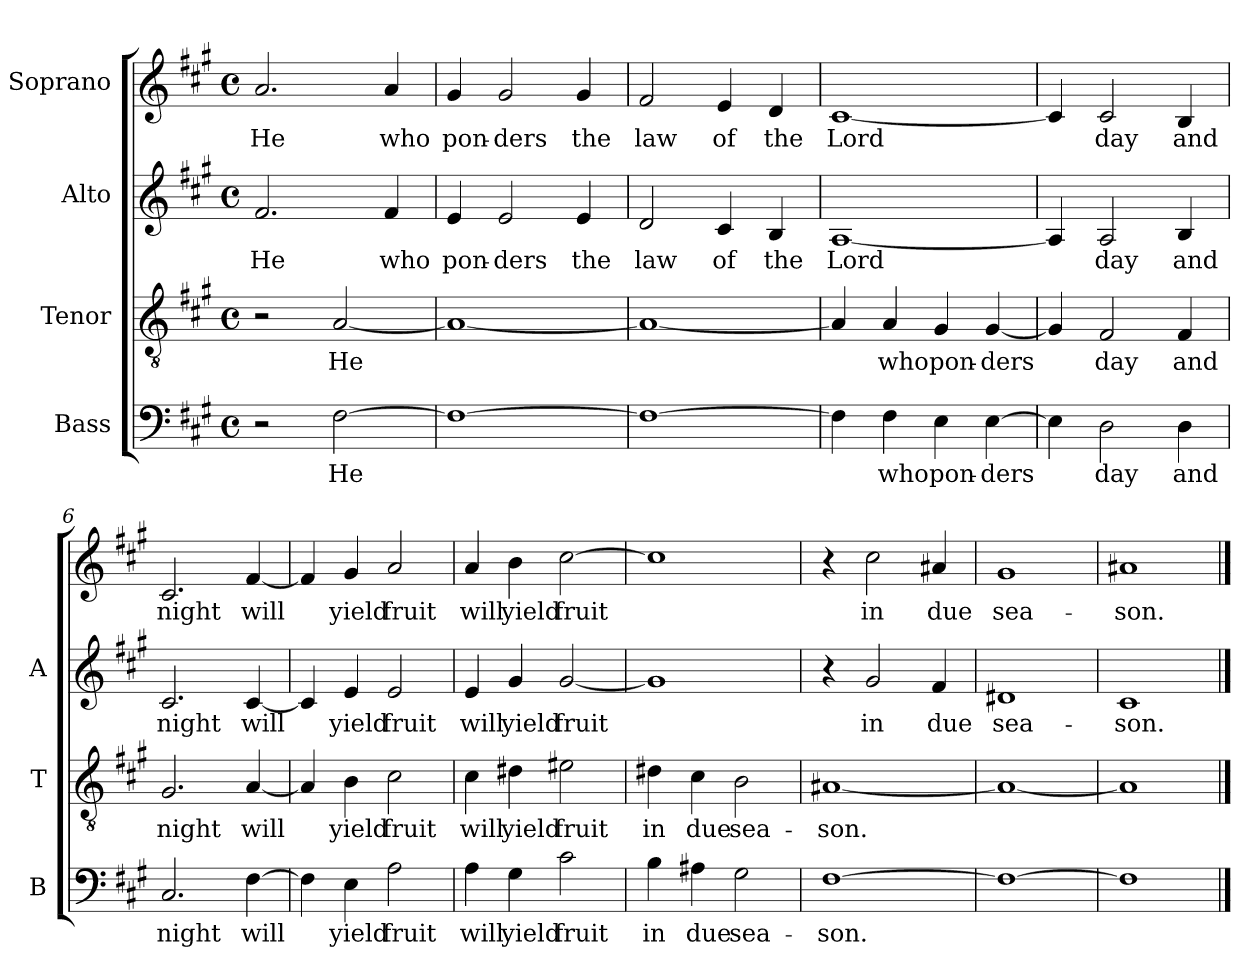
**kern	**text	**kern	**text	**kern	**text	**kern	**text
*part4	*part4	*part3	*part3	*part2	*part2	*part1	*part1
*staff4	*staff4	*staff3	*staff3	*staff2	*staff2	*staff1	*staff1
*I"Bass	*	*I"Tenor	*	*I"Alto	*	*I"Soprano	*
*I'B	*	*I'T	*	*I'A	*	*	*
*clefF4	*	*clefGv2	*	*clefG2	*	*clefG2	*
*k[f#c#g#]	*	*k[f#c#g#]	*	*k[f#c#g#]	*	*k[f#c#g#]	*
*A:	*	*A:	*	*A:	*	*A:	*
*M4/4	*	*M4/4	*	*M4/4	*	*M4/4	*
*met(c)	*	*met(c)	*	*met(c)	*	*met(c)	*
=1	=1	=1	=1	=1	=1	=1	=1
!	!	!	!	!	!LO:LY:b	!	!LO:LY:b
2r	.	2r	.	2.f#/	He	2.a/	He
!	!LO:LY:b	!	!LO:LY:b	!	!	!	!
[>2F#\	He	[<2A/	He	.	.	.	.
!	!	!	!	!	!LO:LY:b	!	!LO:LY:b
.	.	.	.	4f#/	who	4a/	who
=2	=2	=2	=2	=2	=2	=2	=2
!	!	!	!	!	!LO:LY:b	!	!LO:LY:b
1F#_	.	1A_	.	4e/	pon-	4g#/	pon-
!	!	!	!	!	!LO:LY:b:rj	!	!LO:LY:b:rj
.	.	.	.	2e/	-ders	2g#/	-ders
!	!	!	!	!	!LO:LY:b	!	!LO:LY:b
.	.	.	.	4e/	the	4g#/	the
=3	=3	=3	=3	=3	=3	=3	=3
!	!	!	!	!	!LO:LY:b	!	!LO:LY:b
1F#_	.	1A_	.	2d/	law	2f#/	law
!	!	!	!	!	!LO:LY:b	!	!LO:LY:b
.	.	.	.	4c#/	of	4e/	of
!	!	!	!	!	!LO:LY:b	!	!LO:LY:b
.	.	.	.	4B/	the	4d/	the
=4	=4	=4	=4	=4	=4	=4	=4
!	!	!	!	!	!LO:LY:b	!	!LO:LY:b
4F#\]	.	4A/]	.	[<1A	Lord	[<1c#	Lord
!	!LO:LY:b	!	!LO:LY:b	!	!	!	!
4F#\	who	4A/	who	.	.	.	.
!	!LO:LY:b	!	!LO:LY:b	!	!	!	!
4E\	pon-	4G#/	pon-	.	.	.	.
!	!LO:LY:b:rj	!	!LO:LY:b:rj	!	!	!	!
[>4E\	-ders	[<4G#/	-ders	.	.	.	.
=5	=5	=5	=5	=5	=5	=5	=5
4E\]	.	4G#/]	.	4A/]	.	4c#/]	.
!	!LO:LY:b	!	!LO:LY:b	!	!LO:LY:b	!	!LO:LY:b
2D\	day	2F#/	day	2A/	day	2c#/	day
!	!LO:LY:b	!	!LO:LY:b	!	!LO:LY:b	!	!LO:LY:b
4D\	and	4F#/	and	4B/	and	4B/	and
!!LO:LB:g=z
=6	=6	=6	=6	=6	=6	=6	=6
!	!LO:LY:b	!	!LO:LY:b	!	!LO:LY:b	!	!LO:LY:b
2.C#/	night	2.G#/	night	2.c#/	night	2.c#/	night
!	!LO:LY:b	!	!LO:LY:b	!	!LO:LY:b	!	!LO:LY:b
[>4F#\	will	[<4A/	will	[<4c#/	will	[<4f#/	will
=7	=7	=7	=7	=7	=7	=7	=7
4F#\]	.	4A/]	.	4c#/]	.	4f#/]	.
!	!LO:LY:b	!	!LO:LY:b	!	!LO:LY:b	!	!LO:LY:b
4E\	yield	4B\	yield	4e/	yield	4g#/	yield
!	!LO:LY:b	!	!LO:LY:b	!	!LO:LY:b	!	!LO:LY:b
2A\	fruit	2c#\	fruit	2e/	fruit	2a/	fruit
=8	=8	=8	=8	=8	=8	=8	=8
!	!LO:LY:b	!	!LO:LY:b	!	!LO:LY:b	!	!LO:LY:b
4A\	will	4c#\	will	4e/	will	4a/	will
!	!LO:LY:b	!	!LO:LY:b	!	!LO:LY:b	!	!LO:LY:b
4G#\	yield	4d#X\	yield	4g#/	yield	4b\	yield
!	!LO:LY:b	!	!LO:LY:b	!	!LO:LY:b	!	!LO:LY:b
2c#\	fruit	2e#X\	fruit	[<2g#/	fruit	[>2cc#\	fruit
=9	=9	=9	=9	=9	=9	=9	=9
!	!LO:LY:b	!	!LO:LY:b	!	!	!	!
4B\	in	4d#X\	in	1g#]	.	1cc#]	.
!	!LO:LY:b	!	!LO:LY:b	!	!	!	!
4A#X\	due	4c#\	due	.	.	.	.
!	!LO:LY:b	!	!LO:LY:b	!	!	!	!
2G#\	sea-	2B\	sea-	.	.	.	.
=10	=10	=10	=10	=10	=10	=10	=10
!	!LO:LY:b	!	!LO:LY:b	!	!	!	!
[>1F#	-son.	[<1A#X	-son.	4r	.	4r	.
!	!	!	!	!	!LO:LY:b	!	!LO:LY:b
.	.	.	.	2g#/	in	2cc#\	in
!	!	!	!	!	!LO:LY:b	!	!LO:LY:b
.	.	.	.	4f#/	due	4a#X/	due
=11	=11	=11	=11	=11	=11	=11	=11
!	!	!	!	!	!LO:LY:b	!	!LO:LY:b
1F#_	.	1A#_	.	1d#X	sea-	1g#	sea-
=12	=12	=12	=12	=12	=12	=12	=12
!	!	!	!	!	!LO:LY:b	!	!LO:LY:b
1F#]	.	1A#]	.	1c#	-son.	1a#X	-son.
==	==	==	==	==	==	==	==
*-	*-	*-	*-	*-	*-	*-	*-
